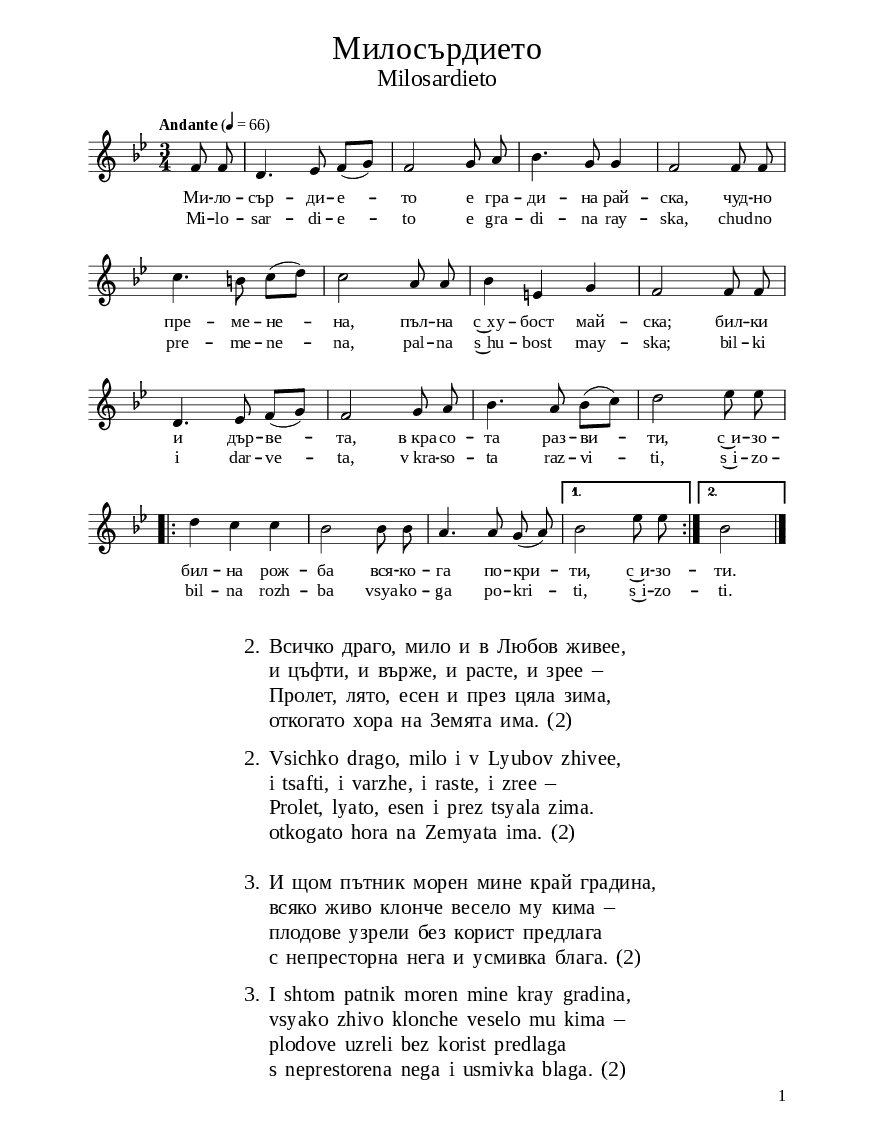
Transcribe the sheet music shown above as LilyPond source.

\version "2.24.0"

% include paper part and global functions
\include "include/globals.ily"

\bookpart {
  \include "include/bookpart-paper.ily"
  \score {
    \include "include/score-layout.ily"

    \new Voice \absolute {
      \clef treble
      \key g \minor
      \time 3/4
      \tempoFunc "Andante" 4 "66"
      \autoBeamOff
      \partial 4
      \autoBeamOff
      f'8 f'8 | d'4. es'8 f' ([ g' ]) |  f'2 g'8 a' |  bes'4. g'8 g'4 |  f'2 f'8 f' \break |
      c''4. b'8 c'' ([ d'' ]) |c''2 a'8 a' | bes'4 e' g' | f'2 f'8 f' \break |
      d'4. es'8 f' ([ g' ]) | f'2 g'8 a' | bes'4. a'8 bes' ([ c'' ]) | d''2 es''8 es'' \break
      \repeat volta 2 {d''4 c'' c'' bes'2 bes'8 bes' | a'4. a'8 g' ( a' ) |}
      \alternative { { bes'2 es''8 es'' } {  bes'2 \bar "|." \break } }
    }


    \addlyrics {
      Ми -- ло -- сър -- ди -- е -- то е гра -- ди -- на рай --
      ска, чуд -- но пре -- ме -- не -- на, пъл -- на
      с~ху -- бост май -- ска; бил -- ки и дър -- ве --
      та, в_кра -- со -- та раз -- ви -- ти, с~и -- зо
      -- бил -- на рож -- ба вся -- ко -- га по -- кри
      -- ти, с~и -- зо -- ти.
    }

    \addlyrics {
      Mi -- lo -- sar -- di -- e -- to e gra -- di -- na ray --
      ska, chud -- no pre -- me -- ne -- na, pal -- na
      s~hu -- bost may -- ska; bil -- ki i dar -- ve --
      ta, v_kra -- so -- ta raz -- vi -- ti, s~i -- zo
      -- bil -- na rozh -- ba vsya -- ko -- ga po -- kri
      -- ti, s~i -- zo -- ti.
    }

    \header {
      title = \titleFunc "Милосърдието" "Milosardieto"
    }

    \midi{}

  } % score



  \markup \fontsize #bgCoupletFontSize {
    \hspace #15
    \override #`(baseline-skip . ,bgCoupletBaselineSkip)
    \column {
      \line {2. Всичко драго, мило и в Любов живее,}

      \line {"   "и цъфти, и върже, и расте, и зрее  –}

      \line {"   "Пролет, лято, есен и през цяла зима,}

      \line {"   "откогато хора на Земята има. (2)}
      \vspace #0.4

      \line {2. Vsichko drago, milo i v Lyubov zhivee,}

      \line {"   "i tsafti, i varzhe, i raste, i zree –}

      \line {"   "Prolet, lyato, esen i prez tsyala zima.}

      \line {"   "otkogato hora na Zemyata ima. (2)}
      \line { " " }

      \line {3. И щом пътник морен мине край градина,}

      \line {"   "всяко живо клонче весело му кима –}

      \line {"   "плодове узрели без корист предлага}

      \line {"   "с непресторна нега и усмивка блага. (2)}
      \vspace #0.4
      \line {3. I shtom patnik moren mine kray gradina,}

      \line {"   "vsyako zhivo klonche veselo mu kima –}

      \line {"   "plodove uzreli bez korist predlaga}

       \line {"   " s neprestorena nega i usmivka blaga. (2)}


    }


  } % markup

  \pageBreak

  \markup \fontsize #bgCoupletFontSize {
    \hspace #15
    \override #`(baseline-skip . ,bgCoupletBaselineSkip)
    \column {

      \line {4. Бедни и богати, здрави или болни, }

      \line {"   "и по всяко време тука са доволни, }

      \line {"   "че сменяват в Радост грижите, хомота, }

      \line {"   " и с утеха виждат смисъл във живота. (2) }
      \vspace #0.4
      \line {4. Bedni i bogati, zdravi ili bolni,}

      \line {"   "i po vsyako vreme tuka sa dovolni,}

      \line {"   "che smenyavat v Radost grizhite, homota,}

      \line {"   "i s uteha vizhdat smisal vav zhivota. (2)}
      \line { " " }

      \line {5. Затуй, който дири истинска победа,}

      \line {"   "рай такъв прекрасен нека си отгледа;}

      \line {"   "няма да се свърши щастие за него,}

      \line {"   "ще го благославят и Земя, и Небо. (2)}
      \vspace #0.4
      \line {5. Zatuy, koyto diri istinska pobeda,}

      \line {"   "ray takav prekrasen neka si otgleda;}

      \line {"   "nyama da se svarshi shtastie za nego,}

      \line {"   "shte go blagoslavyat i Zemya, i Nebo. (2)}
    }


  } % markup


  \markup \empty-two

  % include foreign translation(s) of the song
  \version "2.20.0"

\markup \fill-line { \fontsize #6 "Die Barmherzigkeit" }
\markup \null
\markup \null
\markup \fontsize #+2.5 {
  \hspace #6
  \override #'(baseline-skip . 2)
  \column {
    \line { "   " }
    \line { 1. Die Barmherzigkeit ist ein Paradiesgarten, }

    \line { "   " wunderschön geschmückt, erfüllt von der Maischönheit;  }

    \line { "   " Kräuter und Bäume, entwickelt in Schönheit, }

    \line { "   " immerdar reichlich bedeckt mit Früchten. (2)  }
    \line { "   " }

    \line { 2. Alles Wertvolle und Liebe lebt in Liebe,  }

    \line { "   " blüht, bildet Frucht, gedeiht und reift. }

    \line { "   " Frühling, Sommer, Herbst und Winter,  }

    \line { "   " seitdem es Menschen auf der Erde gibt. (2)}
    \line { "   " }

    \line { 3. Und wenn ein müder Reisender am Garten vorbeikommt, }

    \line { "   " begrüßt ihn freundlich jedes kleine, lebendige Ästchen  }

    \line { "   " und bietet ihm uneigennützig die reifen Früchte }

    \line { "   " mit einer aufrichtigen Wonne und mit einem gütigen Lächeln an. (2)}
    \line { "   " }

    \line { 4. Arme und Reiche, Gesunde oder Kranke }

    \line { "   " sind in jeder Zeit hier zufrieden,  }

    \line { "   " dass sie die Sorgen und das Joch in Freude verwandeln,  }

    \line { "   " mit Trost den Sinn des Lebens sehen. (2)}
    \line { "   " }

    \line { 5. Deshalb sollte jener, der nach dem wahren Sieg sucht, }

    \line { "   " solch ein wunderbares Paradies großziehen.  }

    \line { "   " Das Glück wird für ihn nicht enden  }

    \line { "   " Erde und Himmel werden ihn segnen. (2)}

  }
}


} % bookpart
